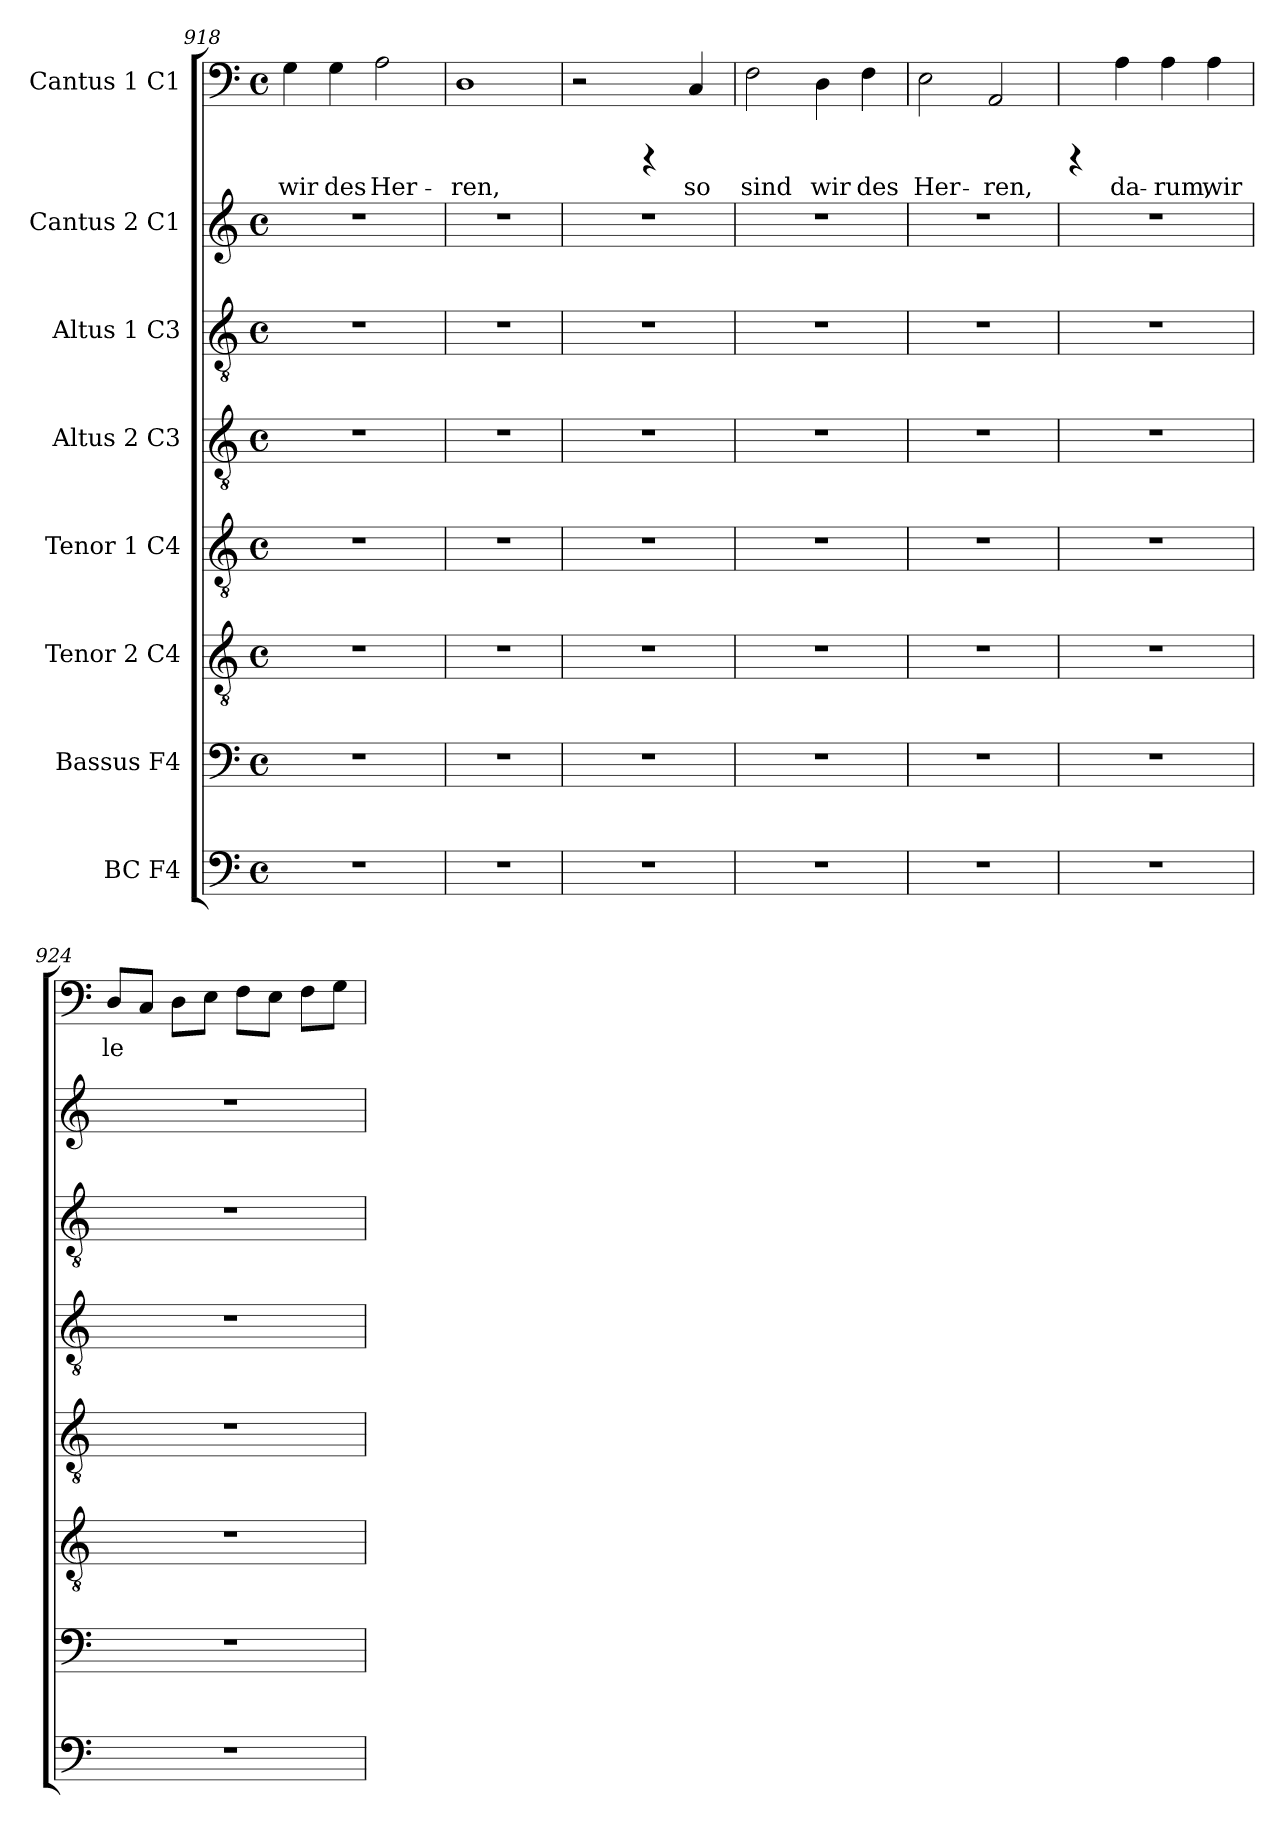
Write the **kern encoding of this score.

**kern	**kern	**kern	**kern	**kern	**kern	**kern	**kern	**text
*part8	*part7	*part6	*part5	*part4	*part3	*part2	*part1	*part1
*staff8	*staff7	*staff6	*staff5	*staff4	*staff3	*staff2	*staff1	*staff1
*I"BC  F4	*I"Bassus  F4	*I"Tenor 2  C4	*I"Tenor 1  C4	*I"Altus 2  C3	*I"Altus 1  C3	*I"Cantus 2  C1	*I"Cantus 1  C1	*
*clefF4	*clefF4	*clefGv2	*clefGv2	*clefGv2	*clefGv2	*clefG2	*clefF4	*
*k[]	*k[]	*k[]	*k[]	*k[]	*k[]	*k[]	*k[]	*
*C:	*C:	*C:	*C:	*C:	*C:	*C:	*C:	*
*M4/4	*M4/4	*M4/4	*M4/4	*M4/4	*M4/4	*M4/4	*M4/4	*
*met(c)	*met(c)	*met(c)	*met(c)	*met(c)	*met(c)	*met(c)	*met(c)	*
=918	=918	=918	=918	=918	=918	=918	=918	=918
!	!	!	!	!	!	!	!	!LO:LY:b:cj
1r	1r	1r	1r	1r	1r	1r	4G\	wir
!	!	!	!	!	!	!	!	!LO:LY:b:cj
.	.	.	.	.	.	.	4G\	des
!	!	!	!	!	!	!	!	!LO:LY:b:cj
.	.	.	.	.	.	.	2A\	Her-
=919	=919	=919	=919	=919	=919	=919	=919	=919
!	!	!	!	!	!	!	!	!LO:LY:b:cj
1r	1r	1r	1r	1r	1r	1r	1D	-ren,
=920	=920	=920	=920	=920	=920	=920	=920	=920
1r	1r	1r	1r	1r	1r	1r	2r	.
.	.	.	.	.	.	.	4rCCC	.
!	!	!	!	!	!	!	!	!LO:LY:b:cj
.	.	.	.	.	.	.	4C/	so
!!LO:PB:g=z
=921	=921	=921	=921	=921	=921	=921	=921	=921
!	!	!	!	!	!	!	!	!LO:LY:b:cj
1r	1r	1r	1r	1r	1r	1r	2F\	sind
!	!	!	!	!	!	!	!	!LO:LY:b:cj
.	.	.	.	.	.	.	4D\	wir
!	!	!	!	!	!	!	!	!LO:LY:b:cj
.	.	.	.	.	.	.	4F\	des
=922	=922	=922	=922	=922	=922	=922	=922	=922
!	!	!	!	!	!	!	!	!LO:LY:b:cj
1r	1r	1r	1r	1r	1r	1r	2E\	Her-
!	!	!	!	!	!	!	!	!LO:LY:b:cj
.	.	.	.	.	.	.	2AA/	-ren,
=923	=923	=923	=923	=923	=923	=923	=923	=923
1r	1r	1r	1r	1r	1r	1r	4rCCC	.
!	!	!	!	!	!	!	!	!LO:LY:b:cj
.	.	.	.	.	.	.	4A\	da-
!	!	!	!	!	!	!	!	!LO:LY:b:cj
.	.	.	.	.	.	.	4A\	-rum,
!	!	!	!	!	!	!	!	!LO:LY:b:cj
.	.	.	.	.	.	.	4A\	wir
=924	=924	=924	=924	=924	=924	=924	=924	=924
!	!	!	!	!	!	!	!	!LO:LY:b:cj
1r	1r	1r	1r	1r	1r	1r	8D/L	le-
!	!	!	!	!	!	!	!	!LO:LY:b:cj
.	.	.	.	.	.	.	8C/J	--
!	!	!	!	!	!	!	!	!LO:LY:b:cj
.	.	.	.	.	.	.	8D\L	--
!	!	!	!	!	!	!	!	!LO:LY:b:cj
.	.	.	.	.	.	.	8E\J	--
!	!	!	!	!	!	!	!	!LO:LY:b:cj
.	.	.	.	.	.	.	8F\L	--
!	!	!	!	!	!	!	!	!LO:LY:b:cj
.	.	.	.	.	.	.	8E\J	--
!	!	!	!	!	!	!	!	!LO:LY:b:cj
.	.	.	.	.	.	.	8F\L	--
!	!	!	!	!	!	!	!	!LO:LY:b:cj
.	.	.	.	.	.	.	8G\J	--
=	=	=	=	=	=	=	=	=
*-	*-	*-	*-	*-	*-	*-	*-	*-
